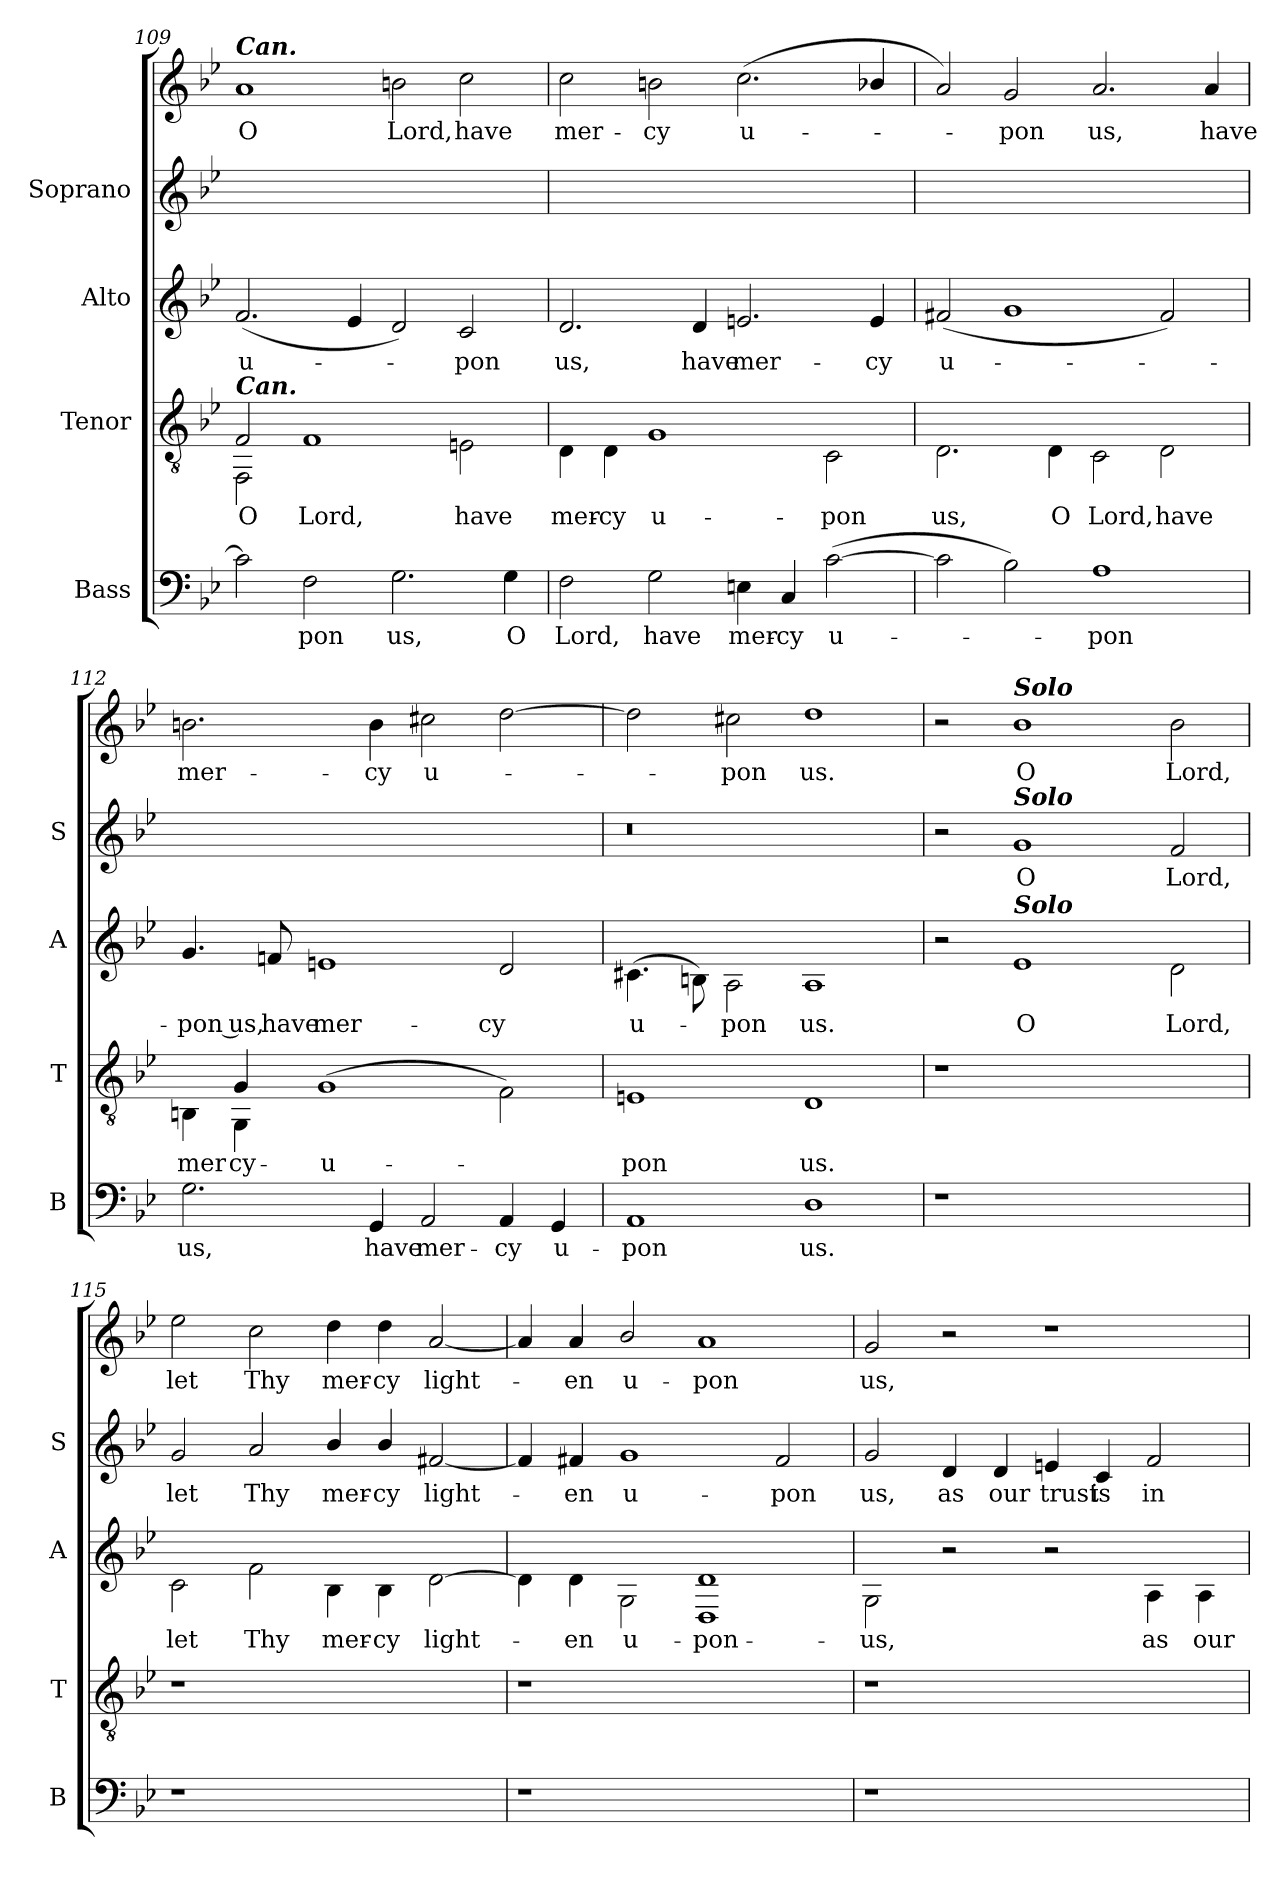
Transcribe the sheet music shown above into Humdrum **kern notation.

**kern	**text	**kern	**text	**kern	**text	**kern	**text	**kern	**text
*part4	*part4	*part3	*part3	*part2	*part2	*part1	*part1	*part1	*part1
*staff5	*staff5	*staff4	*staff4	*staff3	*staff3	*staff2	*staff2	*staff1	*staff1
*I"Bass	*	*I"Tenor	*	*I"Alto	*	*I"Soprano	*	*	*
*I'B	*	*I'T	*	*I'A	*	*I'S	*	*	*
!!LO:LB:g=z
*clefF4	*	*clefGv2	*	*clefG2	*	*clefG2	*	*clefG2	*
*k[b-e-]	*	*k[b-e-]	*	*k[b-e-]	*	*k[b-e-]	*	*k[b-e-]	*
*B-:	*	*B-:	*	*B-:	*	*B-:	*	*B-:	*
=109	=109	=109	=109	=109	=109	=109	=109	=109	=109
*	*	*^	*	*	*	*	*	*	*
!	!	!	!	!	!	!	!	!	!LO:TX:a:Bi:t=Can.	!
!	!	!LO:TX:a:Bi:t=Can.	!	!	!	!	!	!	!	!
!	!	!	!	!LO:LY:b	!	!LO:LY:b	!	!	!	!LO:LY:b
2c\]	.	2F!/	2FF\	O	(<2.f/	u-	1ryy	.	1a	O
!	!LO:LY:b	!	!	!LO:LY:b	!	!	!	!	!	!
2F\	pon	1.ryy	1F	Lord,	.	.	.	.	.	.
.	.	.	.	.	4e-/	.	.	.	.	.
!	!LO:LY:b	!	!	!	!	!	!	!	!	!LO:LY:b
2.G\	us,	.	.	.	2d/)	.	1ryy	.	2bn\	Lord,
!	!	!	!	!LO:LY:b	!	!LO:LY:b	!	!	!	!LO:LY:b
.	.	.	2En\	have	2c/	pon	.	.	2cc\	have
!	!LO:LY:b	!	!	!	!	!	!	!	!	!
4G\	O	.	.	.	.	.	.	.	.	.
=110	=110	=110	=110	=110	=110	=110	=110	=110	=110	=110
!	!LO:LY:b	!	!	!LO:LY:b	!	!LO:LY:b	!	!	!	!LO:LY:b
2F\	Lord,	0ryy	4D\	mer-	2.d/	us,	1ryy	.	2cc\	mer-
!	!	!	!	!LO:LY:b	!	!	!	!	!	!
.	.	.	4D\	-cy	.	.	.	.	.	.
!	!LO:LY:b	!	!	!LO:LY:b	!	!	!	!	!	!LO:LY:b
2G\	have	.	1G	u-	.	.	.	.	2bn\	-cy
!	!	!	!	!	!	!LO:LY:b	!	!	!	!
.	.	.	.	.	4d/	have	.	.	.	.
!	!LO:LY:b	!	!	!	!	!LO:LY:b	!	!	!	!LO:LY:b
4En\	mer-	.	.	.	2.en/	mer-	1ryy	.	(<2.cc\	u-
!	!LO:LY:b	!	!	!	!	!	!	!	!	!
4C/	-cy	.	.	.	.	.	.	.	.	.
!	!LO:LY:b	!	!	!LO:LY:b	!	!	!	!	!	!
(>[2c\	u-	.	2C\	-pon	.	.	.	.	.	.
!	!	!	!	!	!	!LO:LY:b	!	!	!	!
.	.	.	.	.	4e/	-cy	.	.	4b-X/	.
=111	=111	=111	=111	=111	=111	=111	=111	=111	=111	=111
!	!	!	!	!LO:LY:b	!	!LO:LY:b	!	!	!	!
2c\]	.	0ryy	2.D\	us,	(<2f#X/	u-	1ryy	.	2a/)	.
!	!	!	!	!	!	!	!	!	!	!LO:LY:b
2B-\)	.	.	.	.	1g	.	.	.	2g/	pon
!	!	!	!	!LO:LY:b	!	!	!	!	!	!
.	.	.	4D\	O	.	.	.	.	.	.
!	!LO:LY:b	!	!	!LO:LY:b	!	!	!	!	!	!LO:LY:b
1A	pon	.	2C\	Lord,	.	.	1ryy	.	2.a/	us,
!	!	!	!	!LO:LY:b	!	!	!	!	!	!
.	.	.	2D\	have	2f#/)	.	.	.	.	.
!	!	!	!	!	!	!	!	!	!	!LO:LY:b
.	.	.	.	.	.	.	.	.	4a/	have
!!LO:PB:g=z
=112	=112	=112	=112	=112	=112	=112	=112	=112	=112	=112
!	!LO:LY:b	!	!	!LO:LY:b	!	!LO:LY:b	!	!	!	!LO:LY:b
2.G\	us,	4ryy	4BBn\	mer-	4.g/	pon us,	1ryy	.	2.bn\	mer-
!	!	!	!	!LO:LY:b	!	!	!	!	!	!
.	.	4G!/	4GG\	-cy	.	.	.	.	.	.
!	!	!	!	!	!	!LO:LY:b	!	!	!	!
.	.	.	.	.	8fn/	have	.	.	.	.
!	!	!	!	!LO:LY:b	!	!LO:LY:b	!	!	!	!
.	.	1.ryy	(<1G	u-	1en	mer-	.	.	.	.
!	!LO:LY:b	!	!	!	!	!	!	!	!	!LO:LY:b
4GG/	have	.	.	.	.	.	.	.	4b\	-cy
!	!LO:LY:b	!	!	!	!	!	!	!	!	!LO:LY:b
2AA/	mer-	.	.	.	.	.	1ryy	.	2cc#X\	u-
!	!LO:LY:b	!	!	!	!	!LO:LY:b	!	!	!	!
4AA/	-cy	.	2F\)	.	2d/	-cy	.	.	[2dd\	.
!	!LO:LY:b	!	!	!	!	!	!	!	!	!
4GG/	u-	.	.	.	.	.	.	.	.	.
*	*	*v	*v	*	*	*	*	*	*	*
!!LO:LB:g=z
=113	=113	=113	=113	=113	=113	=113	=113	=113	=113
!	!LO:LY:b	!	!LO:LY:b	!	!LO:LY:b	!	!	!	!
*	*	*	*	*^	*	*	*	*	*
1AA	-pon	1En	pon	0ryy	(<4.c#X\	u-	0r	.	2dd\]	.
.	.	.	.	.	8Bn\)	.	.	.	.	.
!	!	!	!	!	!	!LO:LY:b	!	!	!	!LO:LY:b
.	.	.	.	.	2A\	pon	.	.	2cc#X\	pon
!	!LO:LY:b	!	!LO:LY:b	!	!	!LO:LY:b	!	!	!	!LO:LY:b
1D	us.	1D	us.	.	1A	us.	.	.	1dd	us.
=114	=114	=114	=114	=114	=114	=114	=114	=114	=114	=114
1r	.	1r	.	0ryy	2r	.	2r	.	2r	.
!	!	!	!	!	!	!	!	!	!LO:TX:a:Bi:t=Solo	!
!	!	!	!	!	!	!	!LO:TX:a:Bi:t=Solo	!	!	!
!	!	!	!	!	!LO:TX:a:Bi:t=Solo	!	!	!	!	!
!	!	!	!	!	!	!LO:LY:b	!	!LO:LY:b	!	!LO:LY:b
.	.	.	.	.	1e-	O	1g	O	1b-	O
1ryy	.	1ryy	.	.	.	.	.	.	.	.
!	!	!	!	!	!	!LO:LY:b	!	!LO:LY:b	!	!LO:LY:b
.	.	.	.	.	2d\	Lord,	2f/	Lord,	2b-\	Lord,
=115	=115	=115	=115	=115	=115	=115	=115	=115	=115	=115
!	!	!	!	!	!	!LO:LY:b	!	!LO:LY:b	!	!LO:LY:b
1r	.	1r	.	0ryy	2c\	let	2g/	let	2ee-\	let
!	!	!	!	!	!	!LO:LY:b	!	!LO:LY:b	!	!LO:LY:b
.	.	.	.	.	2f\	Thy	2a/	Thy	2cc\	Thy
!	!	!	!	!	!	!LO:LY:b	!	!LO:LY:b	!	!LO:LY:b
1ryy	.	1ryy	.	.	4B-\	mer-	4b-/	mer-	4dd\	mer-
!	!	!	!	!	!	!LO:LY:b	!	!LO:LY:b	!	!LO:LY:b
.	.	.	.	.	4B-\	-cy	4b-/	-cy	4dd\	-cy
!	!	!	!	!	!	!LO:LY:b	!	!LO:LY:b	!	!LO:LY:b
.	.	.	.	.	[2d\	light-	[2f#X/	light-	[2a/	light-
=116	=116	=116	=116	=116	=116	=116	=116	=116	=116	=116
1r	.	1r	.	1ryy	4d\]	.	4f#/]	.	4a/]	.
!	!	!	!	!	!	!LO:LY:b	!	!LO:LY:b	!	!LO:LY:b
.	.	.	.	.	4d\	en	4f#X/	en	4a/	en
!	!	!	!	!	!	!LO:LY:b	!	!LO:LY:b	!	!LO:LY:b
.	.	.	.	.	2G\	u-	1g	u-	2b-/	u-
!	!	!	!	!	!	!LO:LY:b	!	!	!	!LO:LY:b
1ryy	.	1ryy	.	1d!	1D	-pon	.	.	1a	-pon
!	!	!	!	!	!	!	!	!LO:LY:b	!	!
.	.	.	.	.	.	.	2f#/	-pon	.	.
=117	=117	=117	=117	=117	=117	=117	=117	=117	=117	=117
!	!	!	!	!	!	!LO:LY:b	!	!LO:LY:b	!	!LO:LY:b
1r	.	1r	.	1ryy	2G\	us,	2g/	us,	2g/	us,
!	!	!	!	!	!	!	!	!LO:LY:b	!	!
.	.	.	.	.	2r	.	4d/	as	2r	.
!	!	!	!	!	!	!	!	!LO:LY:b	!	!
.	.	.	.	.	.	.	4d/	our	.	.
!	!	!	!	!	!	!	!	!LO:LY:b	!	!
1ryy	.	1ryy	.	1ryy	2r	.	4en/	trust	1r	.
!	!	!	!	!	!	!	!	!LO:LY:b	!	!
.	.	.	.	.	.	.	4c/	is	.	.
!	!	!	!	!	!	!LO:LY:b	!	!LO:LY:b	!	!
.	.	.	.	.	4A\	as	2f/	in	.	.
!	!	!	!	!	!	!LO:LY:b	!	!	!	!
.	.	.	.	.	4A\	our	.	.	.	.
*	*	*	*	*v	*v	*	*	*	*	*
=	=	=	=	=	=	=	=	=	=
*-	*-	*-	*-	*-	*-	*-	*-	*-	*-
